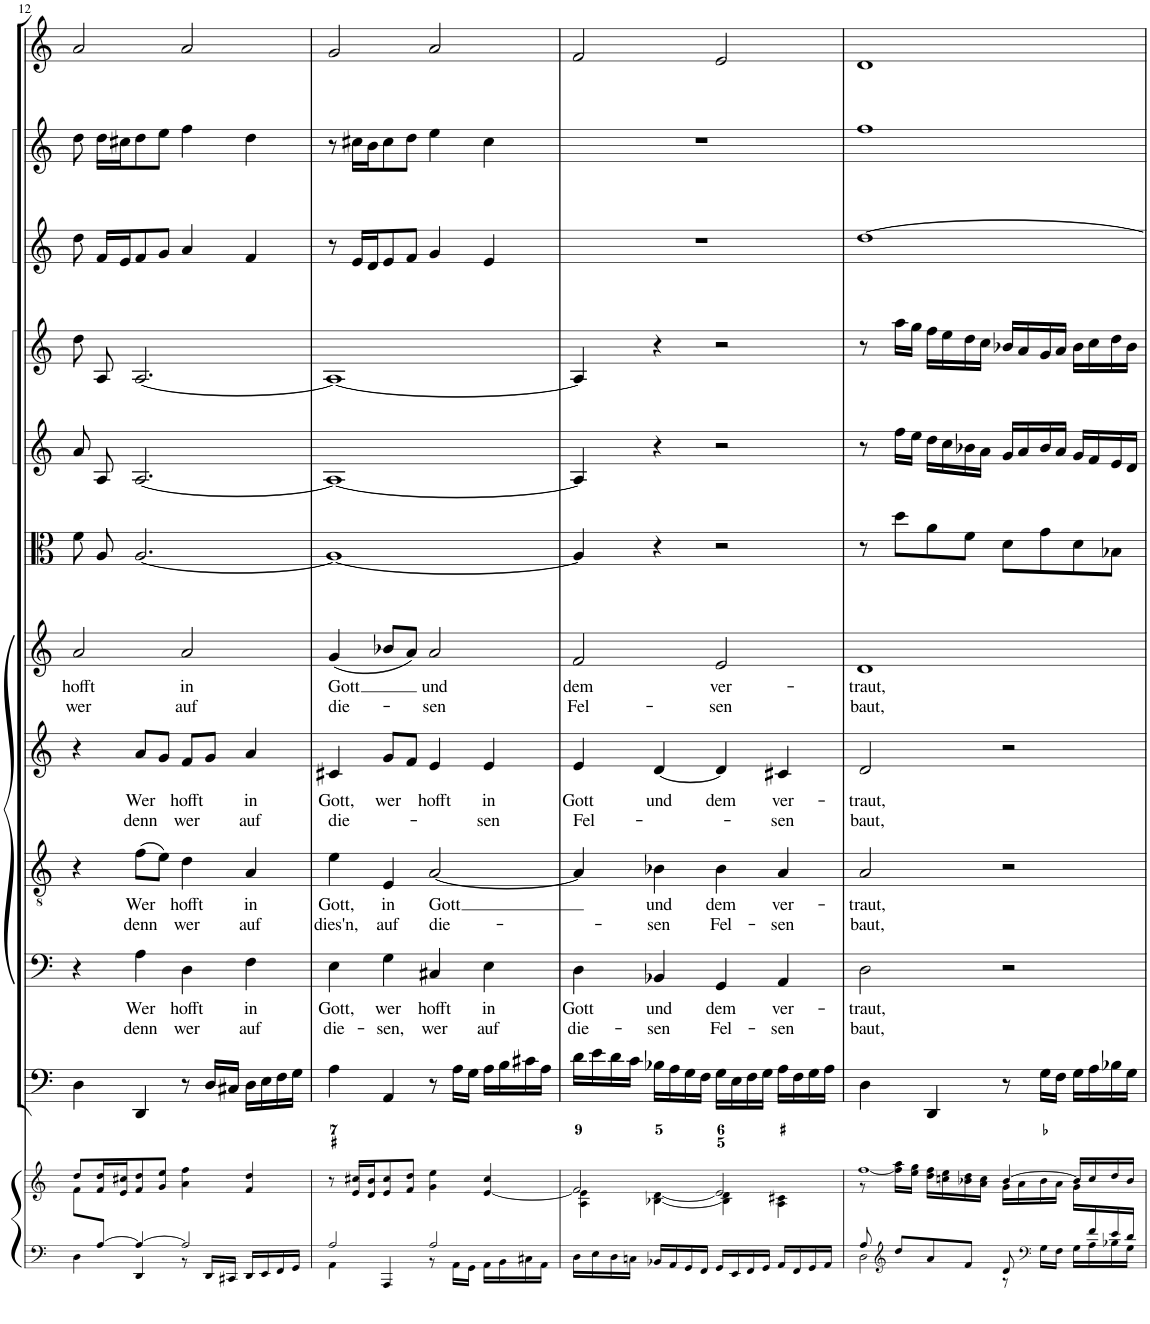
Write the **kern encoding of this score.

**kern	**kern	**kern	**kern	**text	**text	**kern	**text	**text	**kern	**text	**text	**kern	**text	**text	**kern	**kern	**kern	**kern	**kern	**kern
*part12	*part12	*part11	*part10	*part10	*part10	*part9	*part9	*part9	*part8	*part8	*part8	*part7	*part7	*part7	*part6	*part5	*part4	*part3	*part2	*part1
*staff13	*staff12	*staff11	*staff10	*staff10	*staff10	*staff9	*staff9	*staff9	*staff8	*staff8	*staff8	*staff7	*staff7	*staff7	*staff6	*staff5	*staff4	*staff3	*staff2	*staff1
*I"Piano reduction	*	*I"Continuo	*I"Basso	*	*	*I"Tenore	*	*	*I"Alto	*	*	*I"Soprano	*	*	*I"Viola	*I"Violino II	*I"Violino I	*I"Oboe II	*I"Oboe I	*I"Corno da caccia
*I'Pno	*	*	*	*	*	*	*	*	*	*	*	*	*	*	*I'Vla	*I'Vln	*I'Vln	*I'Ob	*I'Ob	*
!!LO:PB:g=z
*clefF4	*clefG2	*clefF4	*clefF4	*	*	*clefGv2	*	*	*clefG2	*	*	*clefG2	*	*	*clefC3	*clefG2	*clefG2	*clefG2	*clefG2	*clefG2
*	*	*	*	*	*	*	*	*	*	*	*	*	*	*	*	*	*	*	*	*Trd7c12
*k[]	*k[]	*k[]	*k[]	*	*	*k[]	*	*	*k[]	*	*	*k[]	*	*	*k[]	*k[]	*k[]	*k[]	*k[]	*k[]
*M4/4	*M4/4	*M4/4	*M4/4	*	*	*M4/4	*	*	*M4/4	*	*	*M4/4	*	*	*M4/4	*M4/4	*M4/4	*M4/4	*M4/4	*M4/4
*met(c)	*met(c)	*met(c)	*met(c)	*	*	*met(c)	*	*	*met(c)	*	*	*met(c)	*	*	*met(c)	*met(c)	*met(c)	*met(c)	*met(c)	*met(c)
=12	=12	=12	=12	=12	=12	=12	=12	=12	=12	=12	=12	=12	=12	=12	=12	=12	=12	=12	=12	=12
*^	*^	*	*	*	*	*	*	*	*	*	*	*	*	*	*	*	*	*	*	*
!	!	!	!	!	!	!	!	!	!	!	!	!	!	!	!LO:LY:b	!LO:LY:b	!	!	!	!	!	!
8ryy	4D\	8dd/L	8f\L	4D\	4r	.	.	4r	.	.	4r	.	.	2a/	hofft	wer	8f\	8a/	8dd\	8dd\	8dd\	2a/
[8A/J	.	16f/ 16dd/L	2..ryy	.	.	.	.	.	.	.	.	.	.	.	.	.	8A/	8A/	8A/	16f/LL	16dd\LL	.
.	.	16e/ 16cc#X/J	.	.	.	.	.	.	.	.	.	.	.	.	.	.	.	.	.	16e/J	16cc#X\J	.
!	!	!	!	!	!	!LO:LY:b	!LO:LY:b	!	!LO:LY:b	!LO:LY:b	!	!LO:LY:b	!LO:LY:b	!	!	!	!	!	!	!	!	!
4A/_	4DD/	8f/ 8dd/	.	4DD/	4A\	Wer	denn	(8f\L	Wer	denn	8a/L	Wer	denn	.	.	.	[2.A/	[2.A/	[2.A/	8f/	8dd\	.
.	.	8g/ 8ee/J	.	.	.	.	.	8e\J)	.	.	8g/J	.	.	.	.	.	.	.	.	8g/J	8ee\J	.
!	!	!	!	!	!	!LO:LY:b	!LO:LY:b	!	!LO:LY:b	!LO:LY:b	!	!LO:LY:b	!LO:LY:b	!	!LO:LY:b	!LO:LY:b	!	!	!	!	!	!
2A/]	8r	4a\ 4ff\	.	8r	4D\	hofft	wer	4d\	hofft	wer	8f/L	hofft	wer	2a/	in	auf	.	.	.	4a/	4ff\	2a/
.	16DD/LL	.	.	16D/LL	.	.	.	.	.	.	8g/J	.	.	.	.	.	.	.	.	.	.	.
.	16CC#X/JJ	.	.	16C#X/JJ	.	.	.	.	.	.	.	.	.	.	.	.	.	.	.	.	.	.
!	!	!	!	!	!	!LO:LY:b	!LO:LY:b	!	!LO:LY:b	!LO:LY:b	!	!LO:LY:b	!LO:LY:b	!	!	!	!	!	!	!	!	!
.	16DD/LL	4f/ 4dd/	.	16D\LL	4F\	in	auf	4A/	in	auf	4a/	in	auf	.	.	.	.	.	.	4f/	4dd\	.
.	16EE/	.	.	16E\	.	.	.	.	.	.	.	.	.	.	.	.	.	.	.	.	.	.
.	16FF/	.	.	16F\	.	.	.	.	.	.	.	.	.	.	.	.	.	.	.	.	.	.
.	16GG/JJ	.	.	16G\JJ	.	.	.	.	.	.	.	.	.	.	.	.	.	.	.	.	.	.
*	*	*v	*v	*	*	*	*	*	*	*	*	*	*	*	*	*	*	*	*	*	*	*
=13	=13	=13	=13	=13	=13	=13	=13	=13	=13	=13	=13	=13	=13	=13	=13	=13	=13	=13	=13	=13	=13
!	!	!	!	!	!LO:LY:b	!LO:LY:b	!	!LO:LY:b	!LO:LY:b	!	!LO:LY:b	!LO:LY:b	!	!LO:LY:b	!LO:LY:b	!	!	!	!	!	!
2A/	4AA\	8r	4A\	4E\	Gott,	die-	4e\	Gott,	dies'n,	4c#X/	Gott,	die-	(4g/	Gott	die-	1A_	1A_	1A_	8r	8r	2g/
.	.	16e/ 16cc#X/LL	.	.	.	.	.	.	.	.	.	.	.	.	.	.	.	.	16e/LL	16cc#X\LL	.
.	.	16d/ 16b/J	.	.	.	.	.	.	.	.	.	.	.	.	.	.	.	.	16d/J	16b\J	.
!	!	!	!	!	!LO:LY:b	!LO:LY:b	!	!LO:LY:b	!LO:LY:b	!	!LO:LY:b	!	!	!	!	!	!	!	!	!	!
.	4AAA/	8e/ 8cc#/	4AA/	4G\	wer	-sen,	4E/	in	auf	8g/L	wer	.	8b-X/L	.	.	.	.	.	8e/	8cc#\	.
.	.	8f/ 8dd/J	.	.	.	.	.	.	.	8f/J	.	.	8a/J)	.	.	.	.	.	8f/J	8dd\J	.
!	!	!	!	!	!LO:LY:b	!LO:LY:b	!	!LO:LY:b	!LO:LY:b	!	!LO:LY:b	!	!	!LO:LY:b	!LO:LY:b	!	!	!	!	!	!
2A/	8r	4g\ 4ee\	8r	4C#X/	hofft	wer	[2A/	Gott	die-	4e/	hofft	.	2a/	und	-sen	.	.	.	4g/	4ee\	2a/
.	16AA\LL	.	16A\LL	.	.	.	.	.	.	.	.	.	.	.	.	.	.	.	.	.	.
.	16GG\JJ	.	16G\JJ	.	.	.	.	.	.	.	.	.	.	.	.	.	.	.	.	.	.
!	!	!	!	!	!LO:LY:b	!LO:LY:b	!	!	!	!	!LO:LY:b	!LO:LY:b	!	!	!	!	!	!	!	!	!
.	16AA\LL	[<4e/ 4cc#/	16A\LL	4E\	in	auf	.	.	.	4e/	in	-sen	.	.	.	.	.	.	4e/	4cc#\	.
.	16BB\	.	16B\	.	.	.	.	.	.	.	.	.	.	.	.	.	.	.	.	.	.
.	16C#X\	.	16c#X\	.	.	.	.	.	.	.	.	.	.	.	.	.	.	.	.	.	.
.	16AA\JJ	.	16A\JJ	.	.	.	.	.	.	.	.	.	.	.	.	.	.	.	.	.	.
=14	=14	=14	=14	=14	=14	=14	=14	=14	=14	=14	=14	=14	=14	=14	=14	=14	=14	=14	=14	=14	=14
*	*	*^	*	*	*	*	*	*	*	*	*	*	*	*	*	*	*	*	*	*	*
!	!	!	!	!	!	!LO:LY:b	!LO:LY:b	!	!	!	!	!LO:LY:b	!LO:LY:b	!	!LO:LY:b	!LO:LY:b	!	!	!	!	!	!
*v	*v	*	*	*	*	*	*	*	*	*	*	*	*	*	*	*	*	*	*	*	*	*
16D\LL	2f/	4A\ 4e\]	16d\LL	4D\	Gott	die-	4A/]	.	.	4e/	Gott	Fel-	2f/	dem	Fel-	4A/]	4A/]	4A/]	1r	1r	2f/
16E\	.	.	16e\	.	.	.	.	.	.	.	.	.	.	.	.	.	.	.	.	.	.
16D\	.	.	16d\	.	.	.	.	.	.	.	.	.	.	.	.	.	.	.	.	.	.
16Cn\JJ	.	.	16c\JJ	.	.	.	.	.	.	.	.	.	.	.	.	.	.	.	.	.	.
!	!	!	!	!	!LO:LY:b	!LO:LY:b	!	!LO:LY:b	!LO:LY:b	!	!LO:LY:b	!	!	!	!	!	!	!	!	!	!
16BB-X/LL	.	[4B-X\ [4d\	16B-X\LL	4BB-X/	und	-sen	4B-X\	und	-sen	[4d/	und	.	.	.	.	4r	4r	4r	.	.	.
16AA/	.	.	16A\	.	.	.	.	.	.	.	.	.	.	.	.	.	.	.	.	.	.
16GG/	.	.	16G\	.	.	.	.	.	.	.	.	.	.	.	.	.	.	.	.	.	.
16FF/JJ	.	.	16F\JJ	.	.	.	.	.	.	.	.	.	.	.	.	.	.	.	.	.	.
!	!	!	!	!	!LO:LY:b	!LO:LY:b	!	!LO:LY:b	!LO:LY:b	!	!LO:LY:b	!	!	!LO:LY:b	!LO:LY:b	!	!	!	!	!	!
16GG/LL	2e/	4B-\] 4d\]	16G\LL	4GG/	dem	Fel-	4B-\	dem	Fel-	4d/]	dem	.	2e/	ver-	-sen	2r	2r	2r	.	.	2e/
16EE/	.	.	16E\	.	.	.	.	.	.	.	.	.	.	.	.	.	.	.	.	.	.
16FF/	.	.	16F\	.	.	.	.	.	.	.	.	.	.	.	.	.	.	.	.	.	.
16GG/JJ	.	.	16G\JJ	.	.	.	.	.	.	.	.	.	.	.	.	.	.	.	.	.	.
!	!	!	!	!	!LO:LY:b	!LO:LY:b	!	!LO:LY:b	!LO:LY:b	!	!LO:LY:b	!LO:LY:b	!	!	!	!	!	!	!	!	!
16AA/LL	.	4A\ 4c#X\	16A\LL	4AA/	ver-	-sen	4A/	ver-	-sen	4c#X/	ver-	-sen	.	.	.	.	.	.	.	.	.
16FF/	.	.	16F\	.	.	.	.	.	.	.	.	.	.	.	.	.	.	.	.	.	.
16GG/	.	.	16G\	.	.	.	.	.	.	.	.	.	.	.	.	.	.	.	.	.	.
16AA/JJ	.	.	16A\JJ	.	.	.	.	.	.	.	.	.	.	.	.	.	.	.	.	.	.
=15	=15	=15	=15	=15	=15	=15	=15	=15	=15	=15	=15	=15	=15	=15	=15	=15	=15	=15	=15	=15	=15
*^	*^	*^	*	*	*	*	*	*	*	*	*	*	*	*	*	*	*	*	*	*	*
!	!	!	!	!	!	!	!	!LO:LY:b	!LO:LY:b	!	!LO:LY:b	!LO:LY:b	!	!LO:LY:b	!LO:LY:b	!	!LO:LY:b	!LO:LY:b	!	!	!	!	!	!
8A/	2D\	[<1ff	8r	2ryy	2.ryy	4D\	2D\	-traut,	baut,	2A/	-traut,	baut,	2d/	-traut,	baut,	1d	-traut,	baut,	8r	8r	8r	[1dd	1ff	1d
*clefG2	*	*	*	*	*	*	*	*	*	*	*	*	*	*	*	*	*	*	*	*	*	*	*	*
8dd/L	.	.	16ff\] 16aa\LL	.	.	.	.	.	.	.	.	.	.	.	.	.	.	.	8dd\L	16ff\LL	16aa\LL	.	.	.
.	.	.	16ee\ 16gg\JJ	.	.	.	.	.	.	.	.	.	.	.	.	.	.	.	.	16ee\JJ	16gg\JJ	.	.	.
8a/	.	.	16dd\ 16ff\LL	.	.	4DD/	.	.	.	.	.	.	.	.	.	.	.	.	8a\	16dd\LL	16ff\LL	.	.	.
.	.	.	16ccn\ 16ee\	.	.	.	.	.	.	.	.	.	.	.	.	.	.	.	.	16cc\	16ee\	.	.	.
8f/J	.	.	16b-X\ 16dd\	.	.	.	.	.	.	.	.	.	.	.	.	.	.	.	8f\J	16b-X\	16dd\	.	.	.
.	.	.	16a\ 16cc\JJ	.	.	.	.	.	.	.	.	.	.	.	.	.	.	.	.	16a\JJ	16cc\JJ	.	.	.
8d/	8r	.	16g\LL	[4b-/	.	8r	2r	.	.	2r	.	.	2r	.	.	.	.	.	8d\L	16g/LL	16b-X/LL	.	.	.
.	.	.	16a\	.	.	.	.	.	.	.	.	.	.	.	.	.	.	.	.	16a/	16a/	.	.	.
*clefF4	*	*	*	*	*	*	*	*	*	*	*	*	*	*	*	*	*	*	*	*	*	*	*	*
8ryy	16G\LL	.	16b-\	.	.	16G\LL	.	.	.	.	.	.	.	.	.	.	.	.	8g\	16b-/	16g/	.	.	.
.	16F\JJ	.	16a\JJ	.	.	16F\JJ	.	.	.	.	.	.	.	.	.	.	.	.	.	16a/JJ	16a/JJ	.	.	.
16ryy	16G\LL	.	4ryy	16b-/LL]	16g\LL	16G\LL	.	.	.	.	.	.	.	.	.	.	.	.	8d\	16g/LL	16b-\LL	.	.	.
16f/	16A\	.	.	16cc/	8.ryy	16A\	.	.	.	.	.	.	.	.	.	.	.	.	.	16f/	16cc\	.	.	.
16e/	16B-X\	.	.	16dd/	.	16B-X\	.	.	.	.	.	.	.	.	.	.	.	.	8B-X\J	16e/	16dd\	.	.	.
16d/JJ	16G\JJ	.	.	16b-/JJ	.	16G\JJ	.	.	.	.	.	.	.	.	.	.	.	.	.	16d/JJ	16b-\JJ	.	.	.
*v	*v	*	*	*	*	*	*	*	*	*	*	*	*	*	*	*	*	*	*	*	*	*	*	*
*	*v	*v	*v	*v	*	*	*	*	*	*	*	*	*	*	*	*	*	*	*	*	*	*	*
=	=	=	=	=	=	=	=	=	=	=	=	=	=	=	=	=	=	=	=	=
*-	*-	*-	*-	*-	*-	*-	*-	*-	*-	*-	*-	*-	*-	*-	*-	*-	*-	*-	*-	*-
